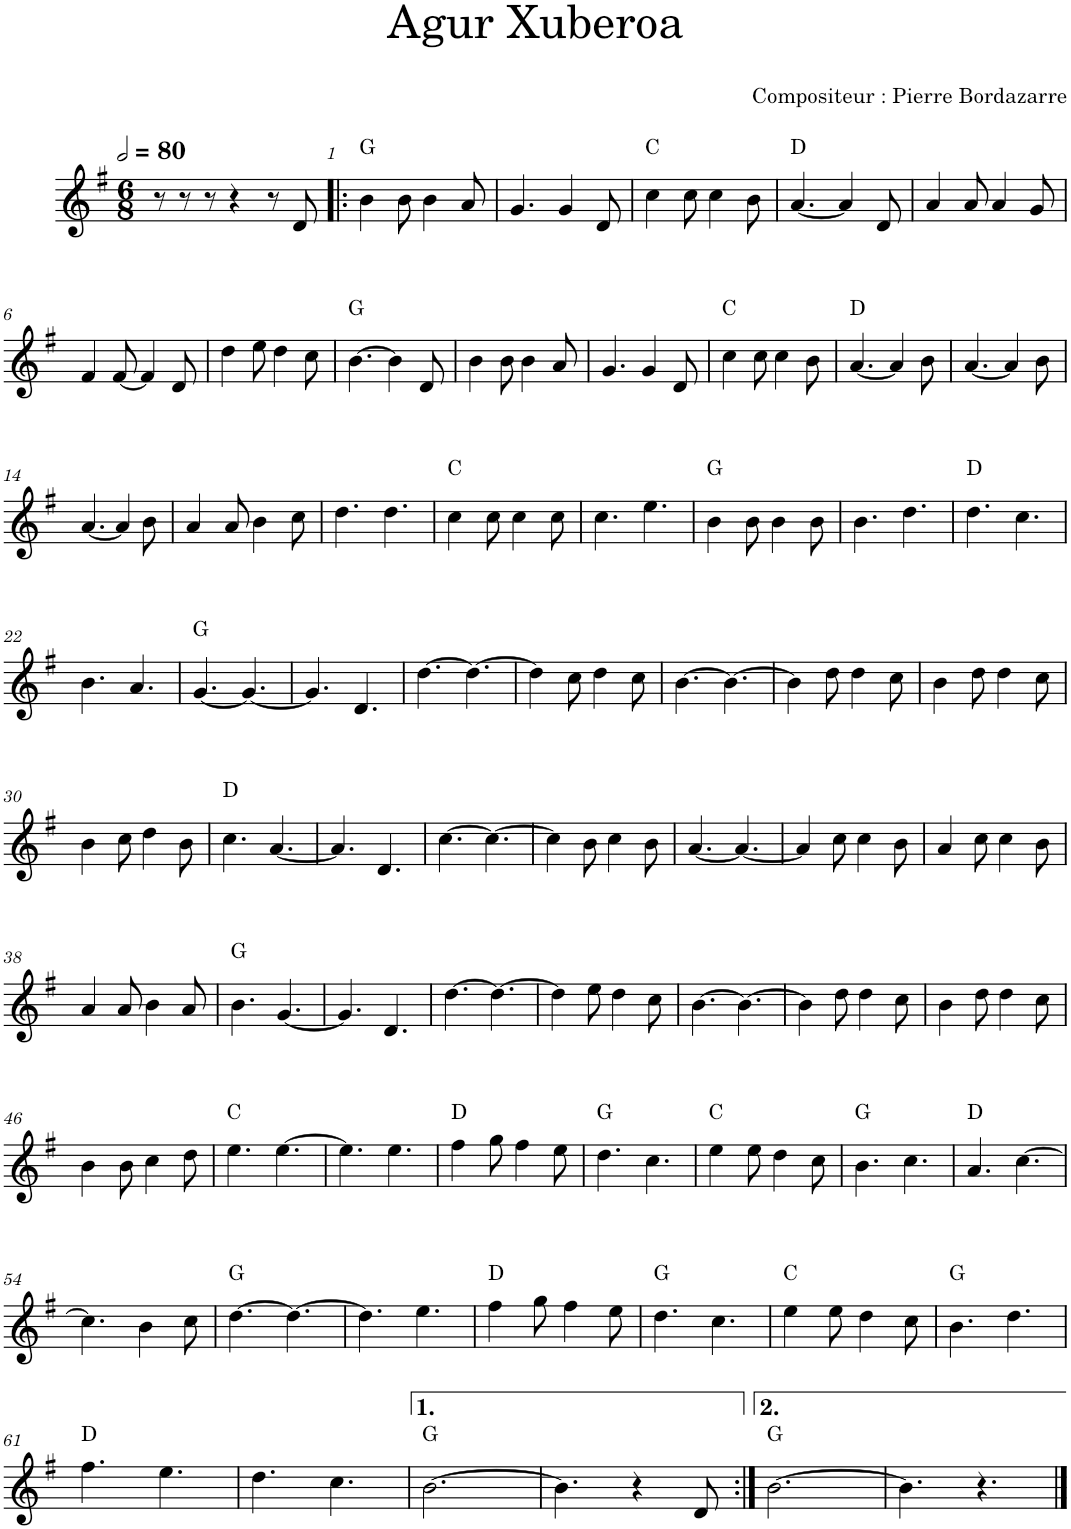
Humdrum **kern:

**kern	**harte
*part1	*part1
*staff1	*
*I"Mandoline	*
*I'Mdn.	*
*clefG2	*
*k[f#]	*
*M6/8	*
*MM160	*
=	=
8r	.
8r	.
8r	.
4r	.
8r	.
8d/	.
=1!|:	=1!|:
4b\	G:maj
8b\	.
4b\	.
8a/	.
=2	=2
4.g/	.
4g/	.
8d/	.
=3	=3
4cc\	C:maj
8cc\	.
4cc\	.
8b\	.
=4	=4
[4.a/	D:maj
4a/]	.
8d/	.
=5	=5
4a/	.
8a/	.
4a/	.
8g/	.
!!LO:LB:g=z
=6	=6
4f#/	.
[8f#/	.
4f#/]	.
8d/	.
=7	=7
4dd\	.
8ee\	.
4dd\	.
8cc\	.
=8	=8
[4.b\	G:maj
4b\]	.
8d/	.
=9	=9
4b\	.
8b\	.
4b\	.
8a/	.
=10	=10
4.g/	.
4g/	.
8d/	.
=11	=11
4cc\	C:maj
8cc\	.
4cc\	.
8b\	.
=12	=12
[4.a/	D:maj
4a/]	.
8b\	.
=13	=13
[4.a/	.
4a/]	.
8b\	.
!!LO:LB:g=z
=14	=14
[4.a/	.
4a/]	.
8b\	.
=15	=15
4a/	.
8a/	.
4b\	.
8cc\	.
=16	=16
4.dd\	.
4.dd\	.
=17	=17
4cc\	C:maj
8cc\	.
4cc\	.
8cc\	.
=18	=18
4.cc\	.
4.ee\	.
=19	=19
4b\	G:maj
8b\	.
4b\	.
8b\	.
=20	=20
4.b\	.
4.dd\	.
=21	=21
4.dd\	D:maj
4.cc\	.
!!LO:LB:g=z
=22	=22
4.b\	.
4.a/	.
=23	=23
[4.g/	G:maj
4.g/_	.
=24	=24
4.g/]	.
4.d/	.
=25	=25
[4.dd\	.
4.dd\_	.
=26	=26
4dd\]	.
8cc\	.
4dd\	.
8cc\	.
=27	=27
[4.b\	.
4.b\_	.
=28	=28
4b\]	.
8dd\	.
4dd\	.
8cc\	.
=29	=29
4b\	.
8dd\	.
4dd\	.
8cc\	.
!!LO:LB:g=z
=30	=30
4b\	.
8cc\	.
4dd\	.
8b\	.
=31	=31
4.cc\	D:maj
[4.a/	.
=32	=32
4.a/]	.
4.d/	.
=33	=33
[4.cc\	.
4.cc\_	.
=34	=34
4cc\]	.
8b\	.
4cc\	.
8b\	.
=35	=35
[4.a/	.
4.a/_	.
=36	=36
4a/]	.
8cc\	.
4cc\	.
8b\	.
=37	=37
4a/	.
8cc\	.
4cc\	.
8b\	.
!!LO:LB:g=z
=38	=38
4a/	.
8a/	.
4b\	.
8a/	.
=39	=39
4.b\	G:maj
[4.g/	.
=40	=40
4.g/]	.
4.d/	.
=41	=41
[4.dd\	.
4.dd\_	.
=42	=42
4dd\]	.
8ee\	.
4dd\	.
8cc\	.
=43	=43
[4.b\	.
4.b\_	.
=44	=44
4b\]	.
8dd\	.
4dd\	.
8cc\	.
=45	=45
4b\	.
8dd\	.
4dd\	.
8cc\	.
!!LO:LB:g=z
=46	=46
4b\	.
8b\	.
4cc\	.
8dd\	.
=47	=47
4.ee\	C:maj
[4.ee\	.
=48	=48
4.ee\]	.
4.ee\	.
=49	=49
4ff#\	D:maj
8gg\	.
4ff#\	.
8ee\	.
=50	=50
4.dd\	G:maj
4.cc\	.
=51	=51
4ee\	C:maj
8ee\	.
4dd\	.
8cc\	.
=52	=52
4.b\	G:maj
4.cc\	.
=53	=53
4.a/	D:maj
[4.cc\	.
!!LO:LB:g=z
=54	=54
4.cc\]	.
4b\	.
8cc\	.
=55	=55
[4.dd\	G:maj
4.dd\_	.
=56	=56
4.dd\]	.
4.ee\	.
=57	=57
4ff#\	D:maj
8gg\	.
4ff#\	.
8ee\	.
=58	=58
4.dd\	G:maj
4.cc\	.
=59	=59
4ee\	C:maj
8ee\	.
4dd\	.
8cc\	.
=60	=60
4.b\	G:maj
4.dd\	.
!!LO:LB:g=z
=61	=61
4.ff#\	D:maj
4.ee\	.
=62	=62
4.dd\	.
4.cc\	.
=63	=63
[2.b\	G:maj
=64	=64
4.b\]	.
4r	.
8d/	.
=65:|!	=65:|!
[2.b\	G:maj
=66	=66
4.b\]	.
4.r	.
==	==
*-	*-
